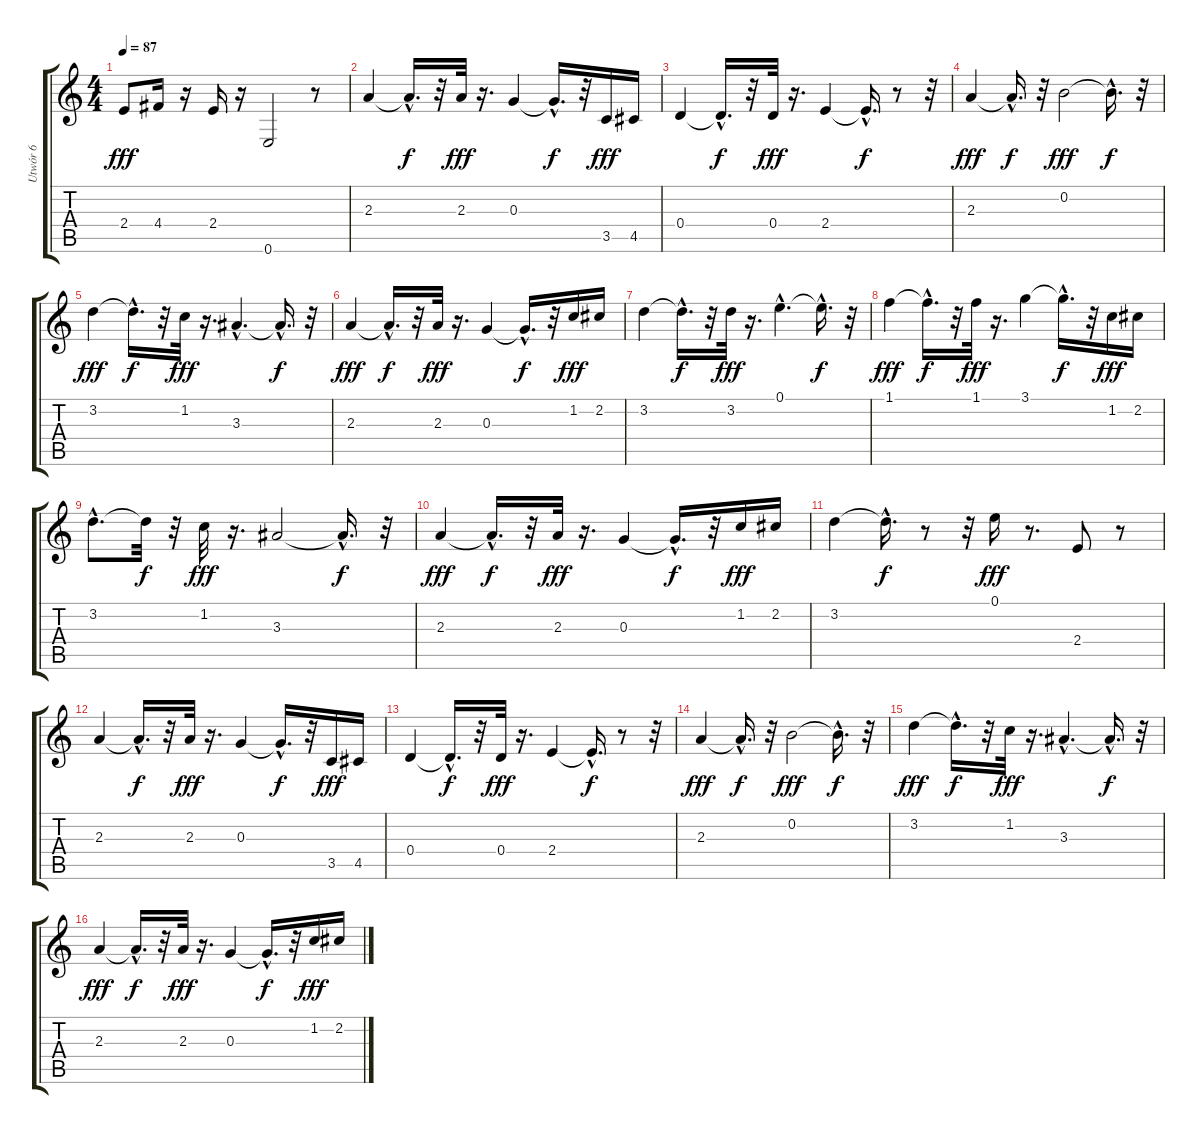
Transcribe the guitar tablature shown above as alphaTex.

\track ("Utwór 6" "Utwór 6") {instrument electricbassfinger}
\staff {score tabs}
\tuning (E4 B3 G3 D3 A2 E2) {hide}
\ts (4 4)
\tempo 87
\clef g2
\ks c
2.4.8{dy fff} 4.4.16 r.16 2.4.16 r.16 0.6.2 r.8 |
2.3.4 2.3{hac t}.16{d dy f} r.32 2.3.32{dy fff} r.16{d} 0.3.4 0.3{hac t}.16{d dy f} r.32 3.5.16{dy fff} 4.5.16 |
0.4.4 0.4{hac t}.16{d dy f} r.32 0.4.32{dy fff} r.16{d} 2.4.4 2.4{hac t}.16{d dy f} r.8 r.32 |
2.3.4{dy fff} 2.3{hac t}.16{d dy f} r.32 0.2.2{dy fff} 0.2{hac t}.16{d dy f} r.32 |
3.2.4{dy fff} 3.2{hac t}.16{d dy f} r.32 1.2.32{dy fff} r.16{d} 3.3{hac}.4{d} 3.3{hac t}.16{d dy f} r.32 |
2.3.4{dy fff} 2.3{hac t}.16{d dy f} r.32 2.3.32{dy fff} r.16{d} 0.3.4 0.3{hac t}.16{d dy f} r.32 1.2.16{dy fff} 2.2.16 |
3.2.4 3.2{hac t}.16{d dy f} r.32 3.2.32{dy fff} r.16{d} 0.1{hac}.4{d} 0.1{hac t}.16{d dy f} r.32 |
1.1.4{dy fff} 1.1{hac t}.16{d dy f} r.32 1.1.32{dy fff} r.16{d} 3.1.4 3.1{hac t}.16{d dy f} r.32 1.2.16{dy fff} 2.2.16 |
3.2{hac}.8{d} 3.2{t}.32{dy f} r.32 1.2.32{dy fff} r.16{d} 3.3.2 3.3{hac t}.16{d dy f} r.32 |
2.3.4{dy fff} 2.3{hac t}.16{d dy f} r.32 2.3.32{dy fff} r.16{d} 0.3.4 0.3{hac t}.16{d dy f} r.32 1.2.16{dy fff} 2.2.16 |
3.2.4 3.2{hac t}.16{d dy f} r.8 r.32 0.1.16{dy fff} r.8{d} 2.4.8 r.8 |
2.3.4 2.3{hac t}.16{d dy f} r.32 2.3.32{dy fff} r.16{d} 0.3.4 0.3{hac t}.16{d dy f} r.32 3.5.16{dy fff} 4.5.16 |
0.4.4 0.4{hac t}.16{d dy f} r.32 0.4.32{dy fff} r.16{d} 2.4.4 2.4{hac t}.16{d dy f} r.8 r.32 |
2.3.4{dy fff} 2.3{hac t}.16{d dy f} r.32 0.2.2{dy fff} 0.2{hac t}.16{d dy f} r.32 |
3.2.4{dy fff} 3.2{hac t}.16{d dy f} r.32 1.2.32{dy fff} r.16{d} 3.3{hac}.4{d} 3.3{hac t}.16{d dy f} r.32 |
2.3.4{dy fff} 2.3{hac t}.16{d dy f} r.32 2.3.32{dy fff} r.16{d} 0.3.4 0.3{hac t}.16{d dy f} r.32 1.2.16{dy fff} 2.2.16
